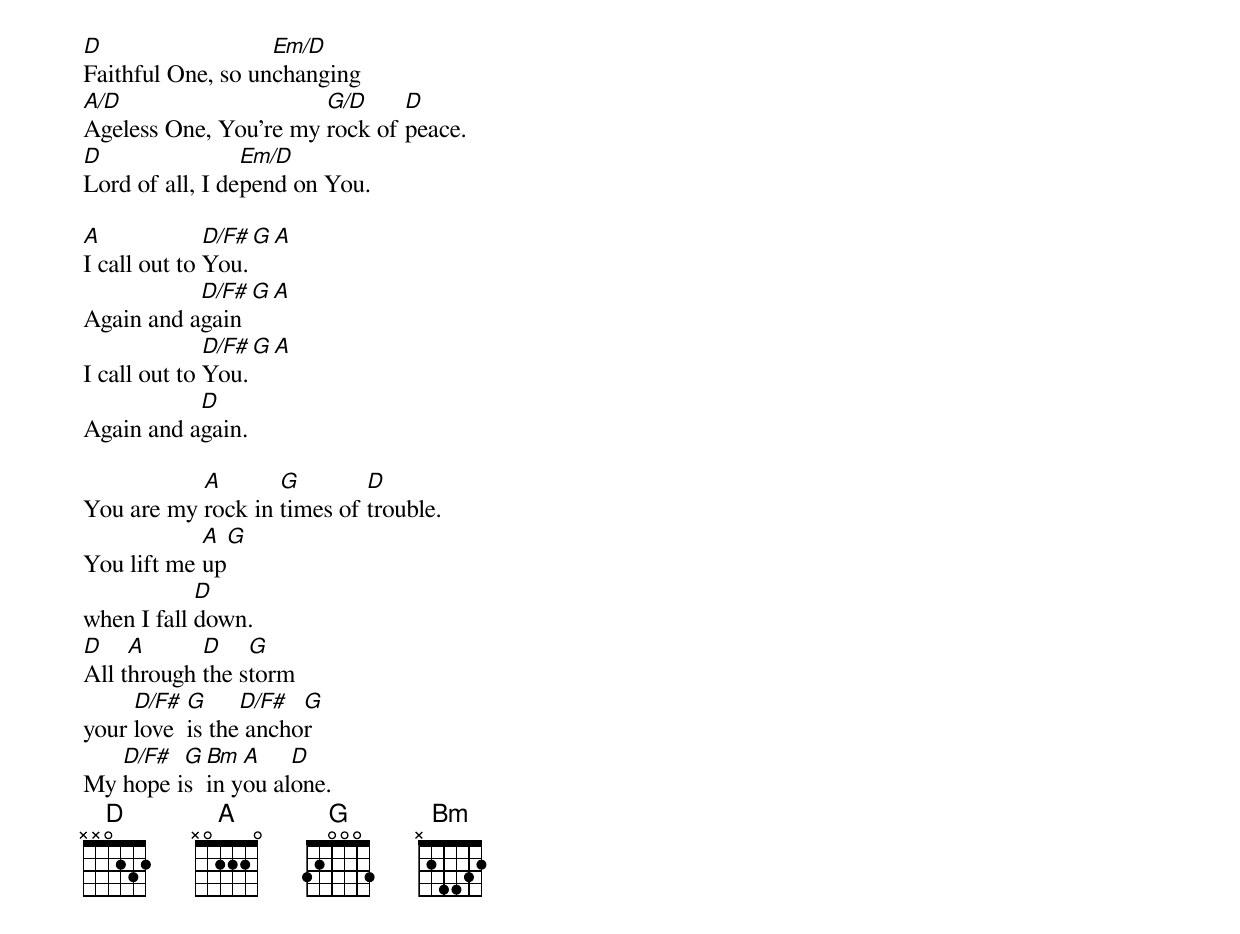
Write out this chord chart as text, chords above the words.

D                  Em/D
Faithful One, so unchanging
A/D                    G/D     D
Ageless One, You're my rock of peace.
D                Em/D
Lord of all, I depend on You.

A             D/F#   G   A
I call out to You.
           D/F#   G   A
Again and again
              D/F#   G   A
I call out to You.
           D
Again and again.

           A       G        D
You are my rock in times of trouble.
            A    G
You lift me up
            D
when I fall down.
D    A      D    G
All through the storm
     D/F#  G     D/F#  G
your love  is the anchor
   D/F#  G  Bm  A    D
My hope is  in you alone.
